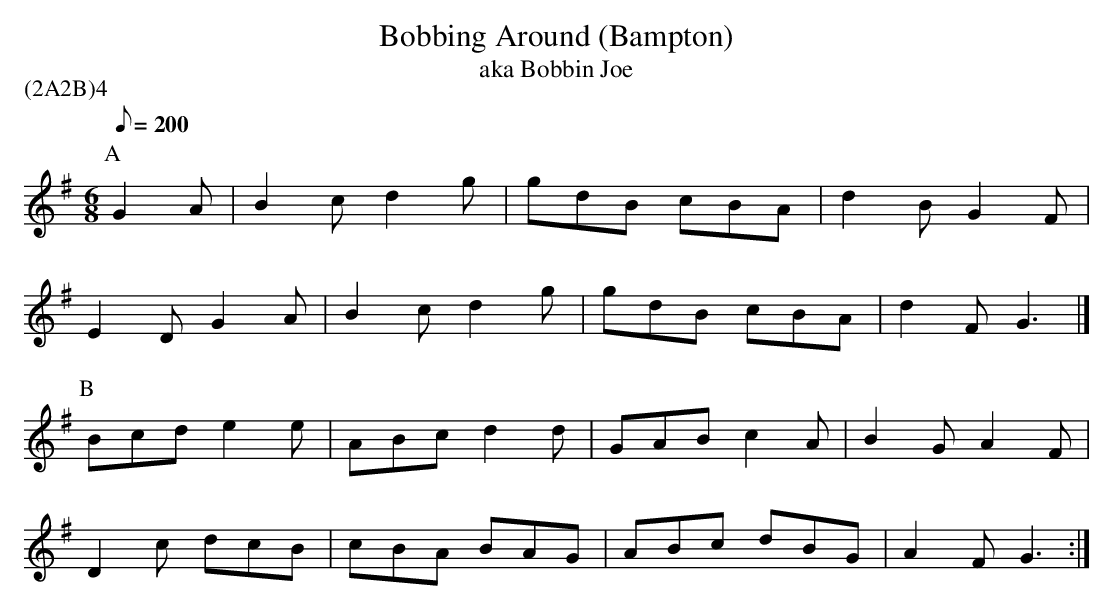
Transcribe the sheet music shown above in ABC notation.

X:1
T:Bobbing Around (Bampton)
T:aka Bobbin Joe
L:1/8
M:6/8
P:(2A2B)4
Q:1/8=200
K:G major
P:A
G2 A | B2 c  d2 g  | gdB  cBA | d2 B  G2 F |
E2 D G2 A | B2 c d2 g | gdB cBA |d2F G3 |]
P:B
Bcd e2 e | ABc  d2 d | GAB  c2 A | B2 G  A2 F |
D2 c dcB| cBA BAG | ABc dBG | A2 F G3 :|
